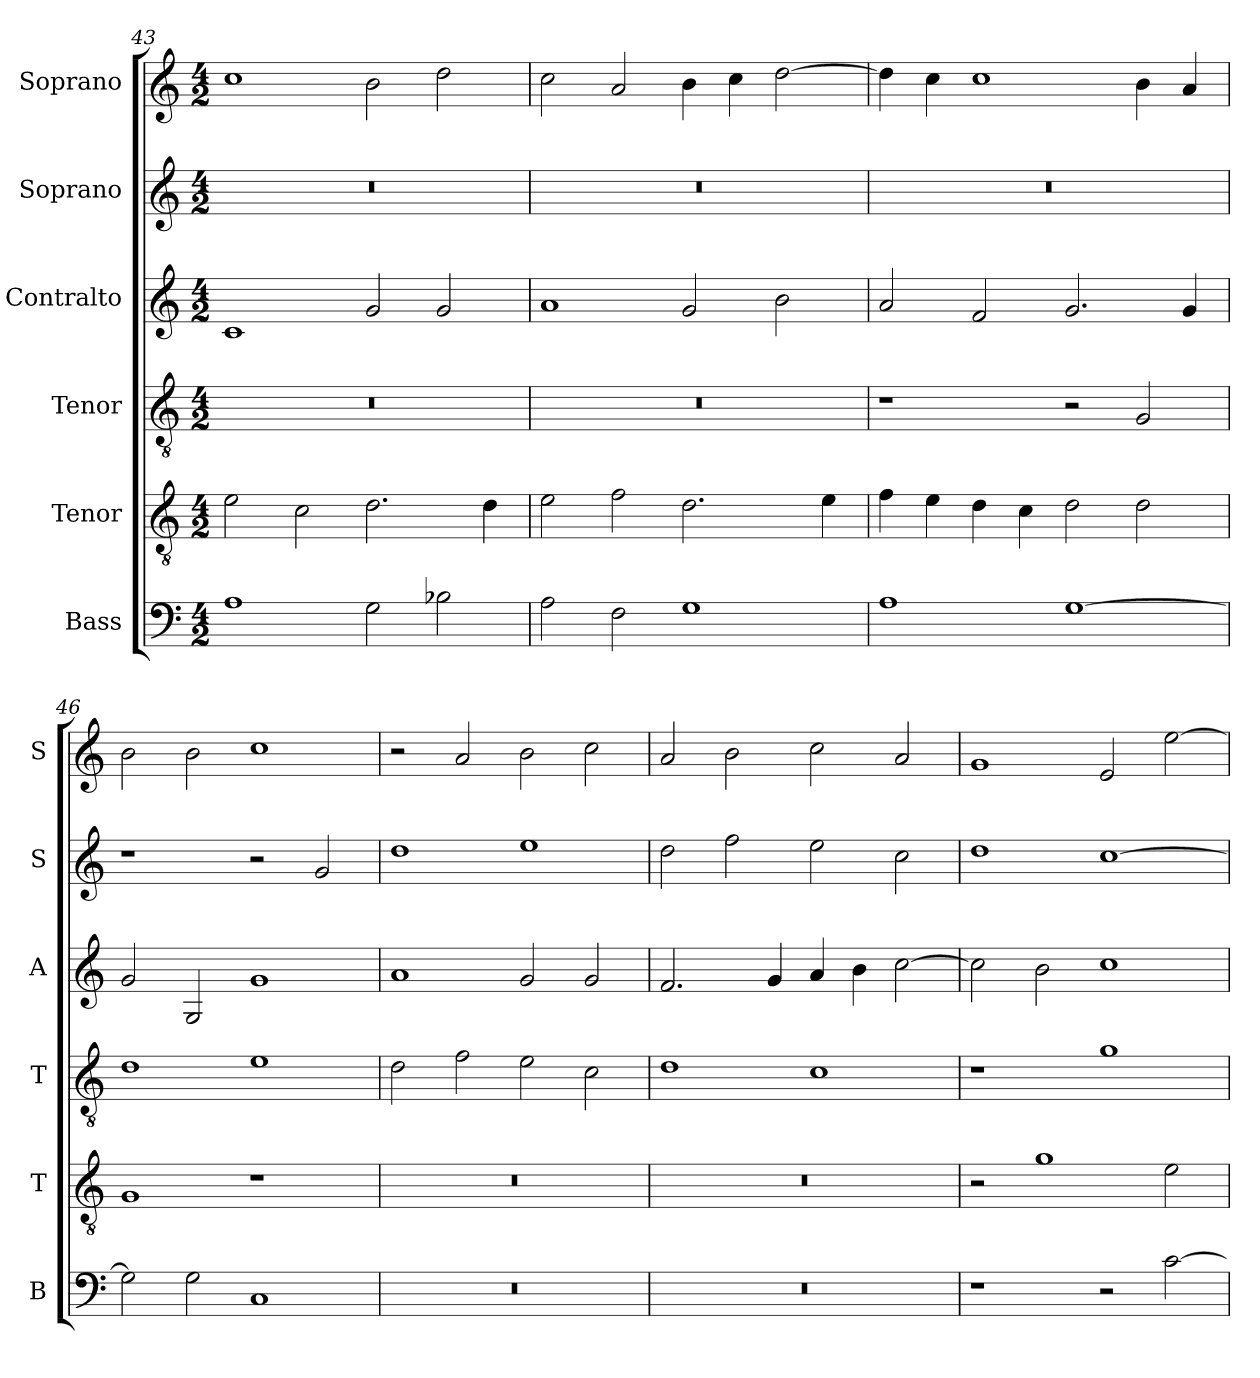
**kern	**kern	**kern	**kern	**kern	**kern
*part6	*part5	*part4	*part3	*part2	*part1
*staff6	*staff5	*staff4	*staff3	*staff2	*staff1
*I"Bass	*I"Tenor	*I"Tenor	*I"Contralto	*I"Soprano	*I"Soprano
*I'B	*I'T	*I'T	*I'A	*I'S	*I'S
*clefF4	*clefGv2	*clefGv2	*clefG2	*clefG2	*clefG2
*k[]	*k[]	*k[]	*k[]	*k[]	*k[]
*C:ion	*C:ion	*C:ion	*C:ion	*C:ion	*C:ion
*M4/2	*M4/2	*M4/2	*M4/2	*M4/2	*M4/2
=43	=43	=43	=43	=43	=43
1A	2e	0r	1c	0r	1cc
.	2c	.	.	.	.
2G	2.d	.	2g	.	2b
2B-X	.	.	2g	.	2dd
.	4d	.	.	.	.
=44	=44	=44	=44	=44	=44
2A	2e	0r	1a	0r	2cc
2F	2f	.	.	.	2a
1G	2.d	.	2g	.	4b
.	.	.	.	.	4cc
.	.	.	2b	.	[2dd
.	4e	.	.	.	.
=45	=45	=45	=45	=45	=45
1A	4f	1r	2a	0r	4dd]
.	4e	.	.	.	4cc
.	4d	.	2f	.	1cc
.	4c	.	.	.	.
[1G	2d	2r	2.g	.	.
.	2d	2G	.	.	4b
.	.	.	4g	.	4a
=46	=46	=46	=46	=46	=46
2G]	1G	1d	2g	1r	2b
2G	.	.	2G	.	2b
1C	1r	1e	1g	2r	1cc
.	.	.	.	2g	.
=47	=47	=47	=47	=47	=47
0r	0r	2d	1a	1dd	2r
.	.	2f	.	.	2a
.	.	2e	2g	1ee	2b
.	.	2c	2g	.	2cc
=48	=48	=48	=48	=48	=48
0r	0r	1d	2.f	2dd	2a
.	.	.	.	2ff	2b
.	.	.	4g	.	.
.	.	1c	4a	2ee	2cc
.	.	.	4b	.	.
.	.	.	[2cc	2cc	2a
=49	=49	=49	=49	=49	=49
1r	2r	1r	2cc]	1dd	1g
.	1g	.	2b	.	.
2r	.	1g	1cc	[1cc	2e
[2c	2e	.	.	.	[2ee
=	=	=	=	=	=
*-	*-	*-	*-	*-	*-
